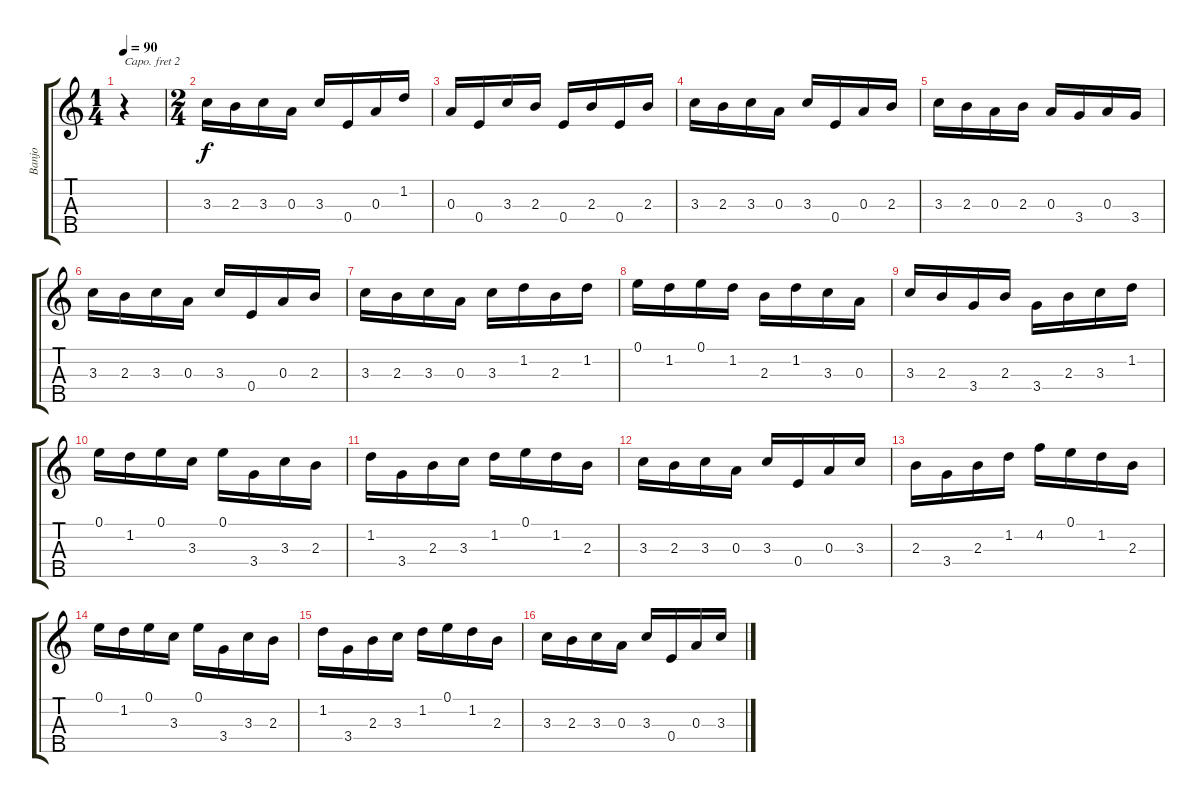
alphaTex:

\track ("Banjo" "Banjo") {instrument banjo}
\staff {score tabs}
\capo 2
\tuning (D4 B3 G3 D3 G4) {hide}
\displaytranspose 12
\ts (1 4)
\tempo 90
\clef g2
\ks c
r.4{dy f} |
\ts (2 4)
3.3.16 2.3.16 3.3.16 0.3.16 3.3.16 0.4.16 0.3.16 1.2.16 |
0.3.16 0.4.16 3.3.16 2.3.16 0.4.16 2.3.16 0.4.16 2.3.16 |
3.3.16 2.3.16 3.3.16 0.3.16 3.3.16 0.4.16 0.3.16 2.3.16 |
3.3.16 2.3.16 0.3.16 2.3.16 0.3.16 3.4.16 0.3.16 3.4.16 |
3.3.16 2.3.16 3.3.16 0.3.16 3.3.16 0.4.16 0.3.16 2.3.16 |
3.3.16 2.3.16 3.3.16 0.3.16 3.3.16 1.2.16 2.3.16 1.2.16 |
0.1.16 1.2.16 0.1.16 1.2.16 2.3.16 1.2.16 3.3.16 0.3.16 |
3.3.16 2.3.16 3.4.16 2.3.16 3.4.16 2.3.16 3.3.16 1.2.16 |
0.1.16 1.2.16 0.1.16 3.3.16 0.1.16 3.4.16 3.3.16 2.3.16 |
1.2.16 3.4.16 2.3.16 3.3.16 1.2.16 0.1.16 1.2.16 2.3.16 |
3.3.16 2.3.16 3.3.16 0.3.16 3.3.16 0.4.16 0.3.16 3.3.16 |
2.3.16 3.4.16 2.3.16 1.2.16 4.2.16 0.1.16 1.2.16 2.3.16 |
0.1.16 1.2.16 0.1.16 3.3.16 0.1.16 3.4.16 3.3.16 2.3.16 |
1.2.16 3.4.16 2.3.16 3.3.16 1.2.16 0.1.16 1.2.16 2.3.16 |
3.3.16 2.3.16 3.3.16 0.3.16 3.3.16 0.4.16 0.3.16 3.3.16
